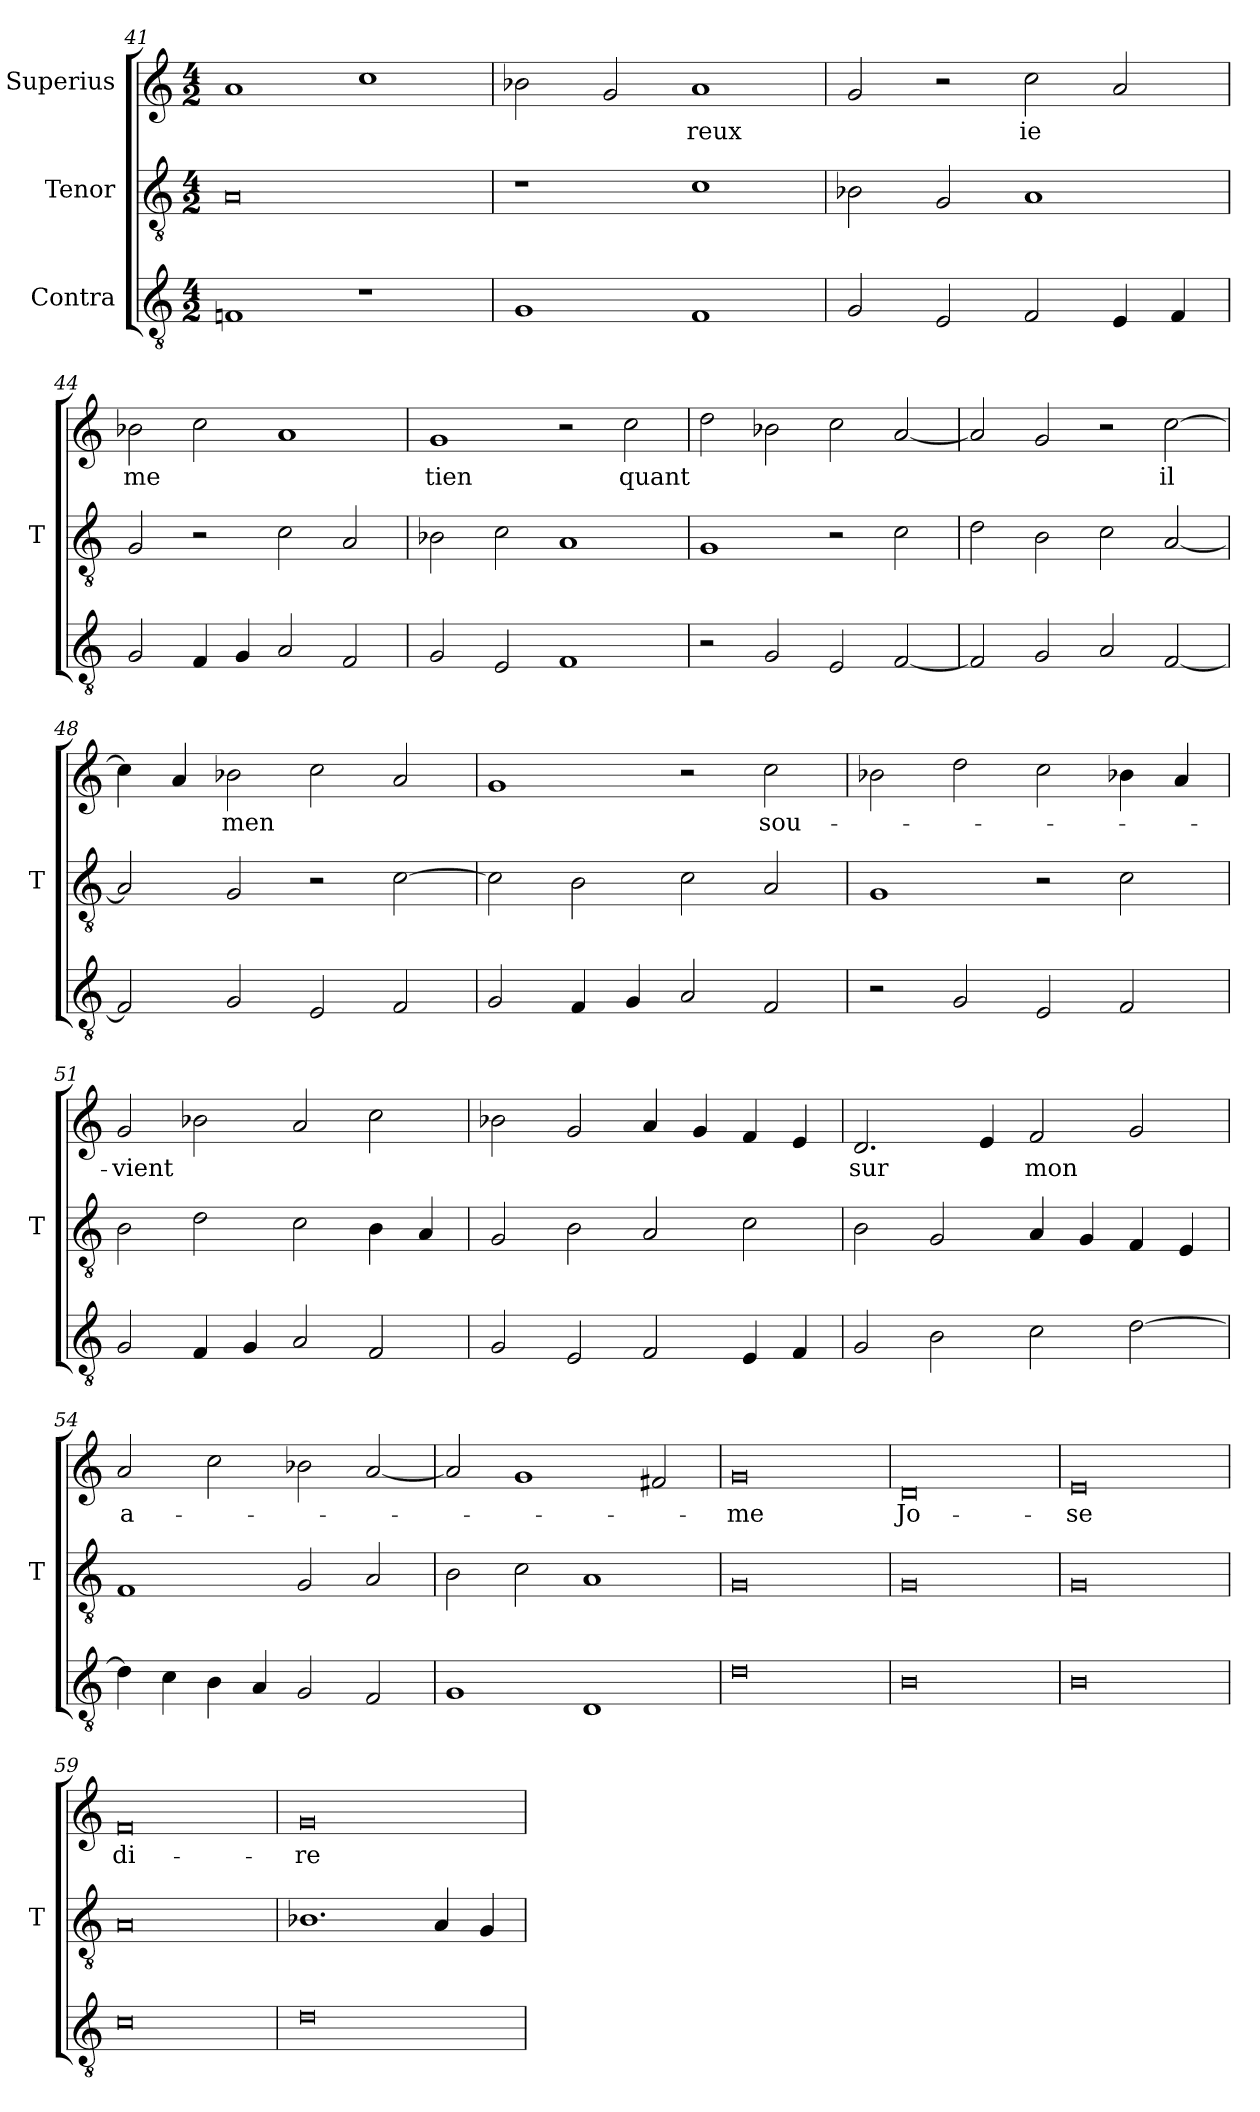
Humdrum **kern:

**kern	**kern	**kern	**text
*part3	*part2	*part1	*part1
*staff3	*staff2	*staff1	*staff1
*I"Contra	*I"Tenor	*I"Superius	*
*	*I'T	*	*
*clefGv2	*clefGv2	*clefG2	*
*M4/2	*M4/2	*M4/2	*
=41	=41	=41	=41
1Fn	0A	1a	.
1r	.	1cc	.
=42	=42	=42	=42
1G	1r	2b-X	.
.	.	2g	.
1F	1c	1a	-reux
=43	=43	=43	=43
2G	2B-X	2g	.
2E	2G	2r	.
2F	1A	2cc	-ie
4E	.	2a	.
4F	.	.	.
=44	=44	=44	=44
2G	2G	2b-X	-me
4F	2r	2cc	.
4G	.	.	.
2A	2c	1a	.
2F	2A	.	.
=45	=45	=45	=45
2G	2B-X	1g	-tien
2E	2c	.	.
1F	1A	2r	.
.	.	2cc	-quant
=46	=46	=46	=46
2r	1G	2dd	.
2G	.	2b-X	.
2E	2r	2cc	.
[2F	2c	[2a	.
=47	=47	=47	=47
2F]	2d	2a]	.
2G	2B	2g	.
2A	2c	2r	.
[2F	[2A	[2cc	-il
=48	=48	=48	=48
2F]	2A]	4cc]	.
.	.	4a	.
2G	2G	2b-X	-men
2E	2r	2cc	.
2F	[2c	2a	.
=49	=49	=49	=49
2G	2c]	1g	.
4F	2B	.	.
4G	.	.	.
2A	2c	2r	.
2F	2A	2cc	sou-
=50	=50	=50	=50
2r	1G	2b-X	.
2G	.	2dd	.
2E	2r	2cc	.
2F	2c	4b-X	.
.	.	4a	.
=51	=51	=51	=51
2G	2B	2g	-vient
4F	2d	2b-X	.
4G	.	.	.
2A	2c	2a	.
2F	4B	2cc	.
.	4A	.	.
=52	=52	=52	=52
2G	2G	2b-X	.
2E	2B	2g	.
2F	2A	4a	.
.	.	4g	.
4E	2c	4f	.
4F	.	4e	.
=53	=53	=53	=53
2G	2B	2.d	-sur
2B	2G	.	.
.	.	4e	.
2c	4A	2f	-mon
.	4G	.	.
[2d	4F	2g	.
.	4E	.	.
=54	=54	=54	=54
4d]	1F	2a	a-
4c	.	.	.
4B	.	2cc	.
4A	.	.	.
2G	2G	2b-X	.
2F	2A	[2a	.
=55	=55	=55	=55
1G	2B	2a]	.
.	2c	1g	.
1D	1A	.	.
.	.	2f#X	.
=56	=56	=56	=56
0d	0G	0g	-me
=57	=57	=57	=57
0B	0G	0d	Jo-
=58	=58	=58	=58
0B	0G	0e	-se
=59	=59	=59	=59
0c	0A	0f	di-
=60	=60	=60	=60
0d	1.B-X	0g	-re
.	4A	.	.
.	4G	.	.
=	=	=	=
*-	*-	*-	*-
